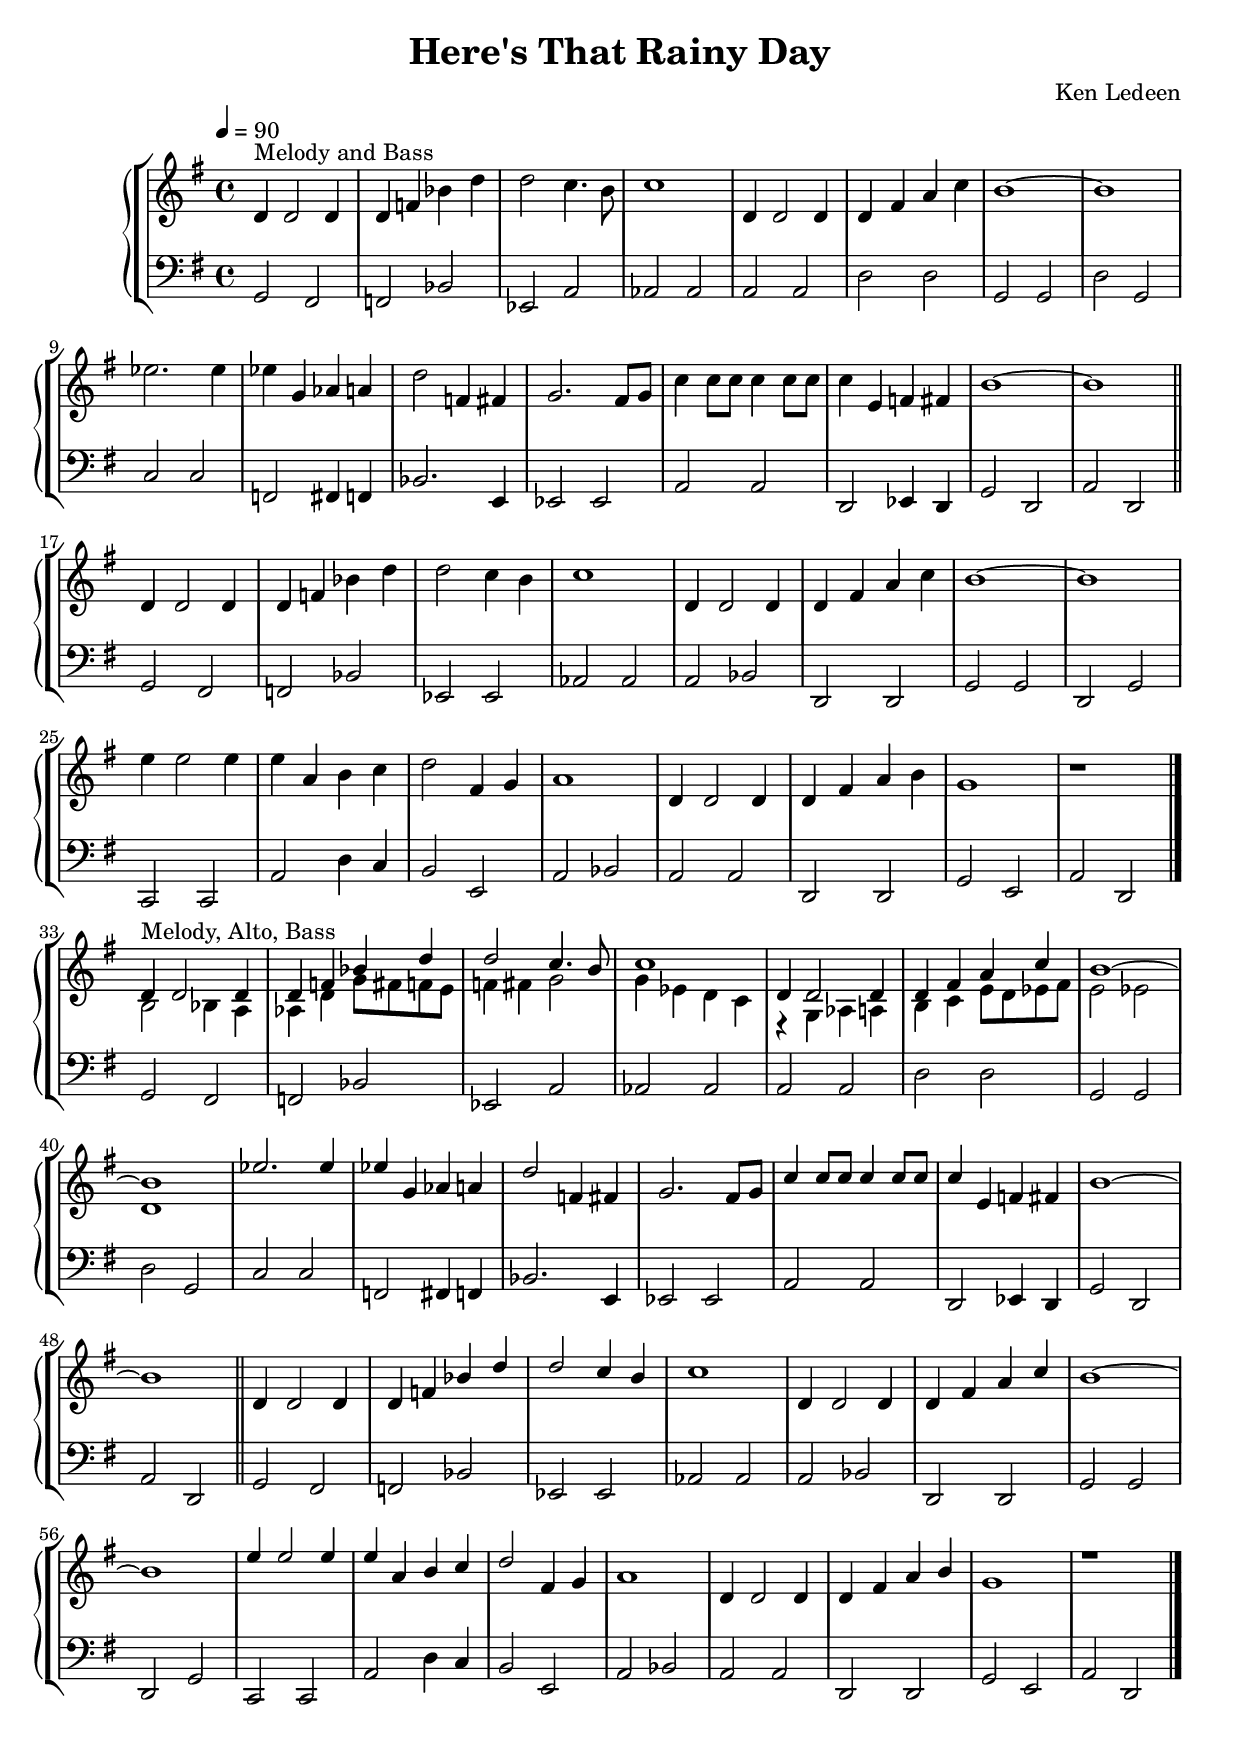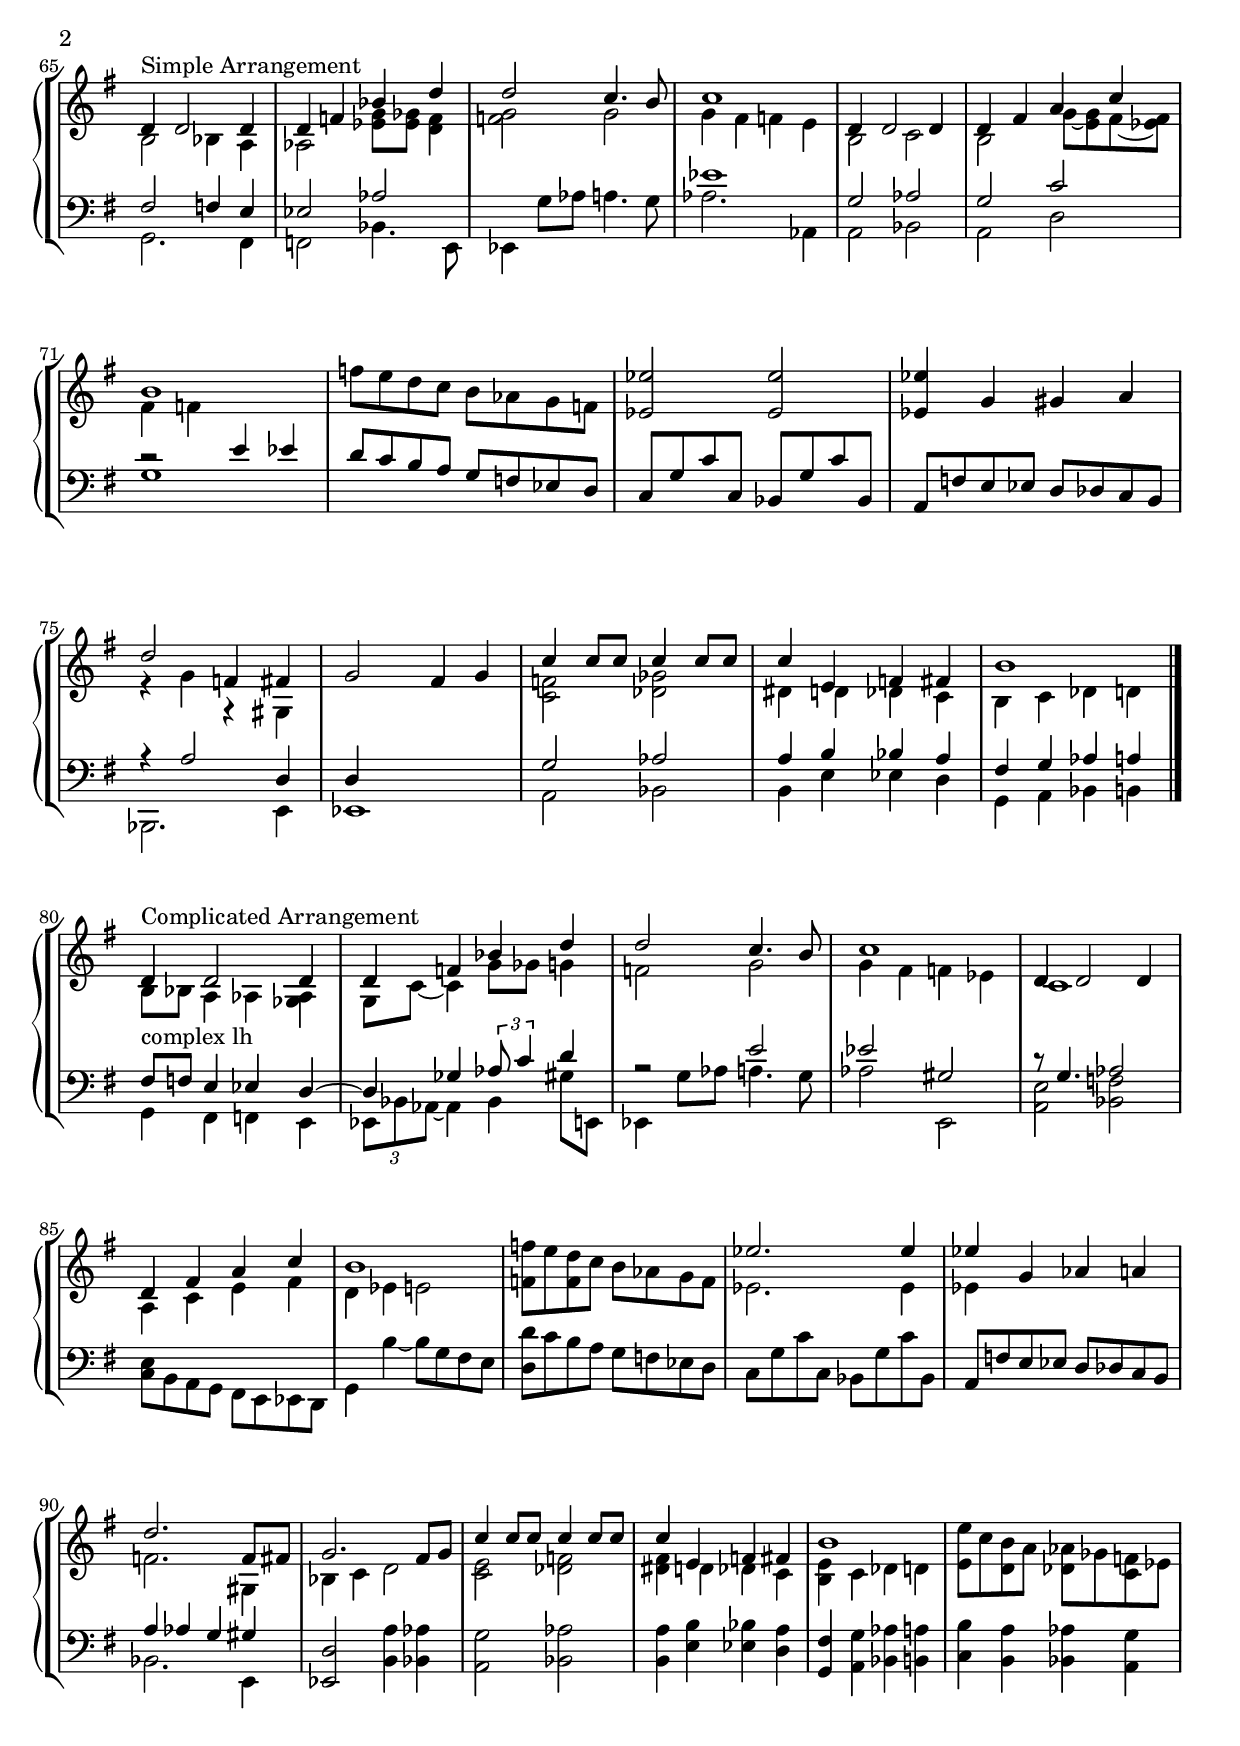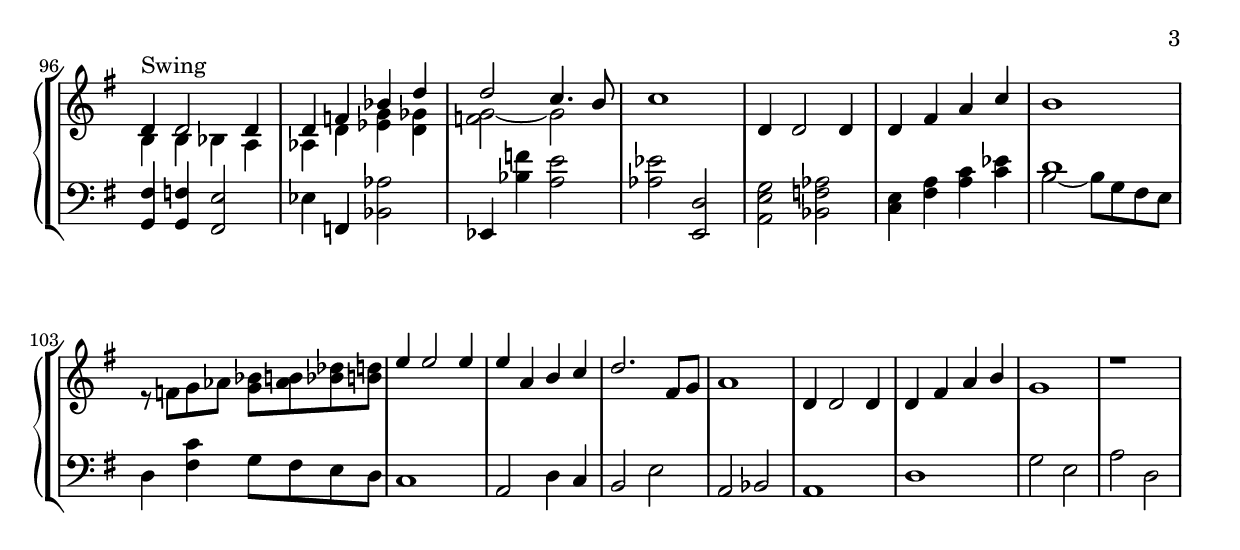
\version "2.18.2"
% 

\header { title = "Here's That Rainy Day" 
   arranger = "Ken Ledeen"	
}
heresLyrics = \lyricmode  {
                 May -- be   I  should have saved those left   o  --  ver  dreams. 
                 Fun -- ny  but here's that rain -- y day.
                
                 Here's that rain -- y day they told me a -- bout.
                 And I laughed at the thought that it might turn out this way.
                 
                 Where is that worn out wish that I threw a -- side,
                 Af -- ter it brought my lov -- er near?
                 Fun -- ny how love be -- comes a cold rain -- y day,
                 
                 Fun -- ny that rain -- y day is here.
}
%{
mdecks = \chordmode {
     g1:maj7 f2:min7 bes:7 es1:maj7
     as2:maj7 e:7.9- a:min7 e:7.9- a:min7 as:7
     g1:maj7 d2:min7.5- des:7
     c1:min7 c2:min7 f:7 bes:maj7 d:dim7
     es:maj7 e:7.9-
     a1:min7 aes:7 
     g1:maj7 a2:min7 as:7
      
}
%}
baseChords = \chordmode {
              g4:maj7 fis:min6 f:min7 e:7.5-
              es2:9 bes:7.5+.9+ 
              es2:maj7 a:min7 aes1:maj7
              a:min7.11 
              a4:min7 d:7 a2:dim7
              g1:maj7 d2:min7.5- g:7.9-
              c1:min7 c2:min7 f4:9+ f:7 bes2:maj7 e:9 ees1:maj7
              a:min7 a2:min7 es4:9 d:7 g2:maj7 e:min7 a:min7 d:7

              g2:maj7 e:min7
              f:min7 bes:7 
              ees1:maj7 aes:maj7
              a:min7.11 d:7 as2:min7 des:7 d2:min7 g:7
              c1:maj7 a2:min7 d4:13 c:13  b2:min7 e:min7 a:13 bes:dim7
              
              a1:min7.11  d:7 g2:6 e:min7 a:min7 d:7
}
lead =  \relative c'    {
               d4 d2 d4 d f bes d
               d2 c4. b8 c1
               d,4 d2 d4 d fis a c b1~ b
               es2. es4 es g, as a d2 f,4 fis 
               g2.fis8 g
               c4 c8 c c4 c8 c 
               c4 e, f fis b1~ b
               \bar "||"
               d,4 d2 d4 d f bes d d2 c4 b c1 
               d,4 d2 d4 d fis a c b1~ b
               e4 e2 e4 e a, b c d2 fis,4 g a1 d,4 d2 d4 d fis a b g1
               r1
          }
melody =    \relative c'  {       %     VOICE 1                      VOICE 2
              << { d4  d2 d4 }             \\     { b8 bes  a4 as <ges as>}      >> 
              << { d'4 f bes d }             \\    { g,,8 c~ c4  g'8 ges g4 }           >>
               << { d'2 c4. b8 }            \\    { f2  g2}                    >>     
              << {  c1 }                       \\   { g4 fis  f es }                           >>             
              <<  {  d4 d2 d4 }            \\     { c1 }                              >>
              <<  { d4  fis a c}              \\     { <a,  >4  <c  > <e > <fis  > }      >> 
              <<  { <b> 1 }                       \\     {  d,4 es e2 }                                               >> 
              <<  {  }                          \\      { <f f'>8  e' <f, d'> c' b as g f }    >>
              <<  {   es'2.es4 }             \\     { es,2. es4 }      >>           
              <<  {  es'  g, as a  }         \\     { es }      >>
              <<  { d'2.  f,8 fis }           \\     { f2. gis,4 }      >> 
              <<  {  g'2. fis8 g  }         \\     { bes,4 c d2 }      >>
              <<  { c'4 c8 c c4 c8 c}    \\     {<c, e>2  <des f>2 }      >>
              <<  {  c'4 e, f fis  }         \\     { <dis fis>4 d des c }      >>
              <<  { b'1  }                    \\     { <b, e>4 c des d }      >>
              <<  {   }                        \\     {   <e e'>8 c' <d, b'> a' <des, as'> ges  <c, f> es}      >>
              <<  { d4^"Swing" d2 d4  }          \\     { b4 b bes  a  }      >>
              <<  { d4 f bes d   }        \\     { as,4 d <es g>4 <d ges>4  }      >>      
              <<  { d'2 c4. b8  }         \\     { <f g>2~ g2 }      >>    
              <<  { c1  }                    \\     {  }      >>
              <<  {  d,4 d2d4  }        \\     {  }      >>
              <<  {   d4 fis a c }        \\     {  }      >>
              <<  {   b1 }                  \\     {  }      >>   
              <<  {   }                    \\     { r8  f g as <g bes> <as b> <bes des> <b d>}      >>
              <<  {  e4 e2 e4 }          \\     {  }      >>
               <<  {e a, b c   }           \\     {  }      >>
               <<  { d2. fis,8 g   }      \\     {  }      >>  
               <<  {  a1 }      \\     {  }      >>
               <<  { d,4 d2 d4  }      \\     {  }      >>
               <<  {  d fis a b }      \\     {  }      >>
               <<  {  g1  }      \\     {  }      >>
               <<  { r1  }      \\     {  }      >> 
}		% end of PianoRH
pianoLH =  \relative c  {
        %     VOICE 1                      VOICE 2
        << {  fis8^"complex lh" f e4 es   d~ }    \\    {  g,4 fis f e       }     >>
        <<   { d'4 ges  \tuplet 3/2 { as8 c4  } d4   }  \\       {  \tuplet 3/2 { es,,8 bes' as~ }  as4 bes gis'8 e,  }    >> 
        <<  { r2 e''2     }  \\    { es,,4 g'8 as a4. g8 }  >>
      << { es' 2 gis,2 }  \\  { as2 e,2 }  >>
    << { r8 g'4. as2  }  \\  { <a, e'>2  <bes f'> }  >>
    << { }  \\  { <c e>8 b a g fis e es d }  >>
    
    <<    {   }       \\      {  g4 b'~ b8 g fis e}   >>
    <d d'>8 c' b  a g f es d 
    c8 g' c c, bes g' c bes, 
    a f' e es d des c b 
    
    
    << {  a'4 as g gis4 }  \\  {bes,2.  e,4 }  >>
    <es d'>2 <b' a'>4 <bes as'>  
    <a g'>2 <bes as'>  <b a'>4 <e b'> <es bes'> <d a'>
    
    <g, fis'> <a g'> <bes as'> <b a'>
    <c b'>4 <b a'> <bes as'> <a g'>
    
    <g fis'>4 <g f'>  <fis e'>2
    es'4 f, <bes as'>2
    es,4 < bes'' f'>4 <a e'>2
    <as es'>2  <e, d'>
    <a e' g>2 <bes f' as> 
    <c e>4 <fis a> <a c><c es> 
    <<    {  d1 }           \\     {  b2~ b8 g fis e}    >>
    d4 <fis c'> g8 fis e d
    c1
    a2 d4 c
    b2 e
    a, bes
    a1
    d
    g2 e2 a2 d,2
  
}    % end of pianoLH
simpleRH =   \relative c' {
          << { d4 d2 d4  }  \\  { b2 bes4 a    }  >>
          << { d f bes d   }  \\  { as,2  <g' es>8 <ges es>  <d f>4  }  >>
          << { d'2  c4. b8 }  \\  { <f g>2 g  }  >>
          << {  c1 }  \\  {  g4 fis f e }  >>
          << { d4 d2 d4  }  \\  { b2 c }  >>
          << { d4 fis a c  }  \\  {b,2 g'8~ <e g> fis~ <fis es>   }  >>
          << { b1   }  \\  { fis4 f}  >>
          << {   }  \\  { f'8 e d c b as g f}  >>
          << {  <es es'>2 <es es'> }  \\  {   }  >>
          << { <es es'>4 g  gis a  }  \\  {   }  >>
          << {  d2 f,4 fis  }  \\  { r4 g r gis,4  }  >>
          << { g'2 fis4 g  }  \\  {   }  >>
          << { c4 c8 c c4 c8 c  }  \\  { <c, f>2 <des ges>  }  >>
          << {  c'4 e, f fis }  \\  { dis4 d des c  }  >>
          << {   b'1}  \\  { b,4 c des d }  >>
          << {   }  \\  {   }  >>
          << {   }  \\  {   }  >>
          << {   }  \\  {   }  >>
          << {   }  \\  {   }  >>
          << {   }  \\  {   }  >>
          << {   }  \\  {   }  >>
          << {   }  \\  {   }  >>
          << {   }  \\  {   }  >>
          << {   }  \\  {   }  >>
          << {   }  \\  {   }  >>
          << {   }  \\  {   }  >>
          << {   }  \\  {   }  >>
          << {   }  \\  {   }  >>
          << {   }  \\  {   }  >>
          << {   }  \\  {   }  >>
          << {   }  \\  {   }  >>
          << {   }  \\  {   }  >>
     }
simpleLH =   \relative c {
          << { fis2 f4 e  }  \\  { g,2. fis4  }  >>
          << { es'2 as2 }  \\  {  f,2 bes4. e,8 }  >>
          << {  }  \\  { es4 g'8 as a4. g8 }  >>
          << {  es'1 }  \\  {  as,2. as,4 }  >>
          << {  g'2 as }  \\  {a,2 bes  }  >>
          << { g'2 c }  \\  {  a,2 d }  >>
          << { r2 e'4 es  }  \\  {g,1   }  >>
          << { d'8 c b a g f es d }  \\  {   }  >>
          << { c8 g' c c, bes g' c bes,  }  \\  {   }  >>
          << { a f' e es d des c b  }  \\  {   }  >>
          << {  r4 a'2  d,4}  \\  { bes,2. e4 }  >>
          << { d'  }  \\  { es,1  }  >>
          << { g'2 as2  }  \\  { a,2 bes  }  >>
          << { a'4 b bes a }  \\  { b,4 e es d }  >>
          << { fis4 g as a  }  \\  { g,4 a bes b  }  >>
          << {   }  \\  {   }  >>
          << {   }  \\  {   }  >>
          << {   }  \\  {   }  >>
          << {   }  \\  {   }  >>
          << {   }  \\  {   }  >>
          << {   }  \\  {   }  >>
          << {   }  \\  {   }  >>
          << {   }  \\  {   }  >>
          << {   }  \\  {   }  >>
          << {   }  \\  {   }  >>
          << {   }  \\  {   }  >>
          << {   }  \\  {   }  >>
          << {   }  \\  {   }  >>
          << {   }  \\  {   }  >>
          << {   }  \\  {   }  >>
          << {   }  \\  {   }  >>
          << {   }  \\  {   }  >>
     }
%{
%++++++++++++++++++++++++++++++++
%
% Scheme Function to generate a complete score 
%
%++++++++++++++++++++++++++++++++

scoreSection =
#(define-scheme-function (myTitle  myRight myLeft) (string? ly:music? ly:music?)
    #{
      \score {
          \header { piece = \markup{\fontsize #4 \bold #myTitle }}
           \new PianoStaff 
         <<
           \include "IndianaChords.ly"  
           \new Staff { \key aes \major #myRight }
           \new Staff  { \key aes \major  \clef "bass"  #myLeft }  
         >>
     }  
    #})
%}
alto = \relative c' {
     b2 bes4 a as d
     g8 fis f e
     f4 fis g2 g4 es d c
     r g as a b c
     
     e8 d es fis
     e2 es d1
     
}
roots =  \relative c {
          g2 fis f bes es, a as as a a d d g, g d' g, c c f, fis4 f
          bes2. e,4 es2 es a a d, es4 d g2 d a' d,
          g fis f bes es, es as as 
          a bes d, d g g d g c, c a' d4 c
          b2 e, a bes a a d, d g e a d,
     }
     


%============SCORE================
\score {
  \new StaffGroup 
  <<
   %   \new Staff = "leadstaff"
%      {
%           \key g \major
%       \lead
%           \addlyrics \with { alignAboveContext = "leadstaff" }\heresLyrics
%           \bar "|."
%           \break
%           \lead
%                
%      }
         \new PianoStaff 
         <<
      %         \new ChordNames \baseChords
       
           \new Staff 
           {
                  \tempo 4=90
                  \key g \major		
% melody and bass
^"Melody and Bass"
                    \lead
                 \bar "|."
                 \break
 % melody + alto and bass
 ^"Melody, Alto, Bass"
           << {  \lead }  \\  { \alto  }  >>
                 \break
                 \bar "|."
                 \break
                 ^"Simple Arrangement"
                 \simpleRH
                 \bar "|."
                 \break
                 ^"Complicated Arrangement"
                 \melody
       
           }  % end of treble staff

           \new Staff 
           {
                  \key g \major
                  \clef "bass"
                   \roots
                   \roots
                
                  \simpleLH
                    \pianoLH
                  \break
                 
                  
           } % end of bass staff
      >>
   %    \addlyrics \heresLyrics

 >>   % end of Staff Group
  \layout {}
	\midi {}
}    % end of score
